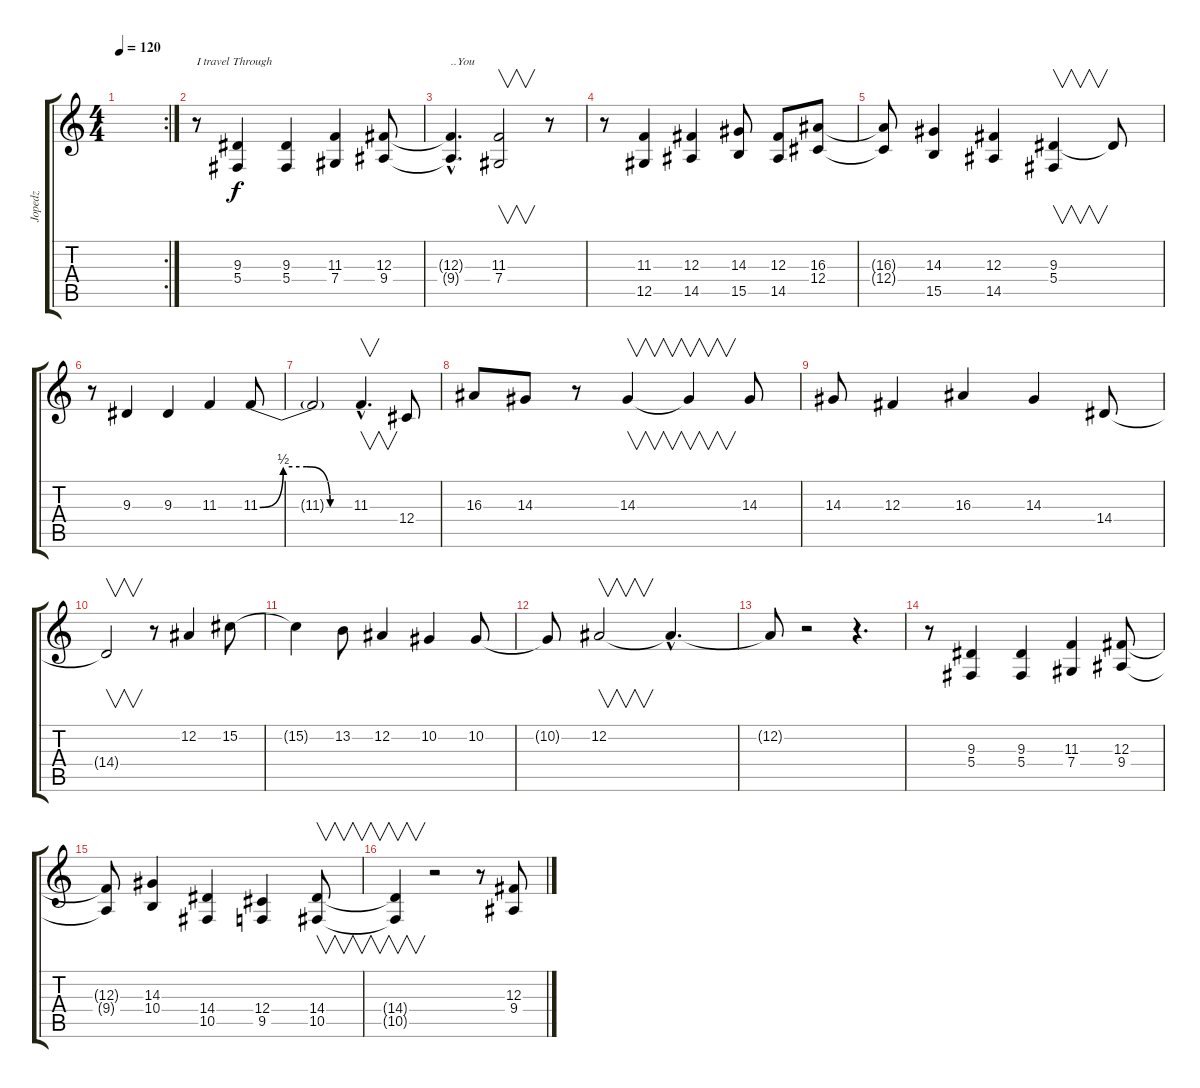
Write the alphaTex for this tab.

\track ("Jopedz" "Jopedz") {instrument altosax}
\staff {score tabs}
\tuning (Eb4 Bb3 Gb3 Db3 Ab2 Eb2) {hide}
\rc 2
\ts (4 4)
\tempo 120
\clef g2
\ks c
|
r.8{txt "I travel Through "} (9.3 5.4).4 (9.3 5.4).4 (11.3 7.4).4 (12.3 9.4).8 |
(12.3{hac t} 9.4{hac t}).4{d txt "..You"} (11.3 7.4).2{v} r.8 |
r.8 (11.3 12.5).4 (12.3 14.5).4 (14.3 15.5).8 (12.3 14.5).8 (16.3 12.4).8 |
(16.3{t} 12.4{t}).8 (14.3 15.5).4 (12.3 14.5).4 (9.3 5.4).4{v} 9.3{t}.8 |
r.8 9.3.4 9.3.4 11.3.4 11.3{be (custom 0 0 15 2 30 2 45 0 60 0)}.8 |
11.3{t}.2 11.3{hac}.4{v d} 12.4.8 |
16.3.8 14.3.8 r.8 14.3.4{v} 14.3{t}.4{v} 14.3.8 |
14.3.8 12.3.4 16.3.4 14.3.4 14.4.8 |
14.4{t}.2{v} r.8 12.2.4 15.2.8 |
15.2{t}.4 13.2.8 12.2.4 10.2.4 10.2.8 |
10.2{t}.8 12.2.2{v} 12.2{hac t}.4{d} |
12.2{t}.8 r.2 r.4{d} |
r.8 (9.3 5.4).4 (9.3 5.4).4 (11.3 7.4).4 (12.3 9.4).8 |
(12.3{t} 9.4{t}).8 (14.3 10.4).4 (14.4 10.5).4 (12.4 9.5).4 (14.4 10.5).8{v} |
(14.4{t} 10.5{t}).4{v} r.2 r.8 (12.3 9.4).8
